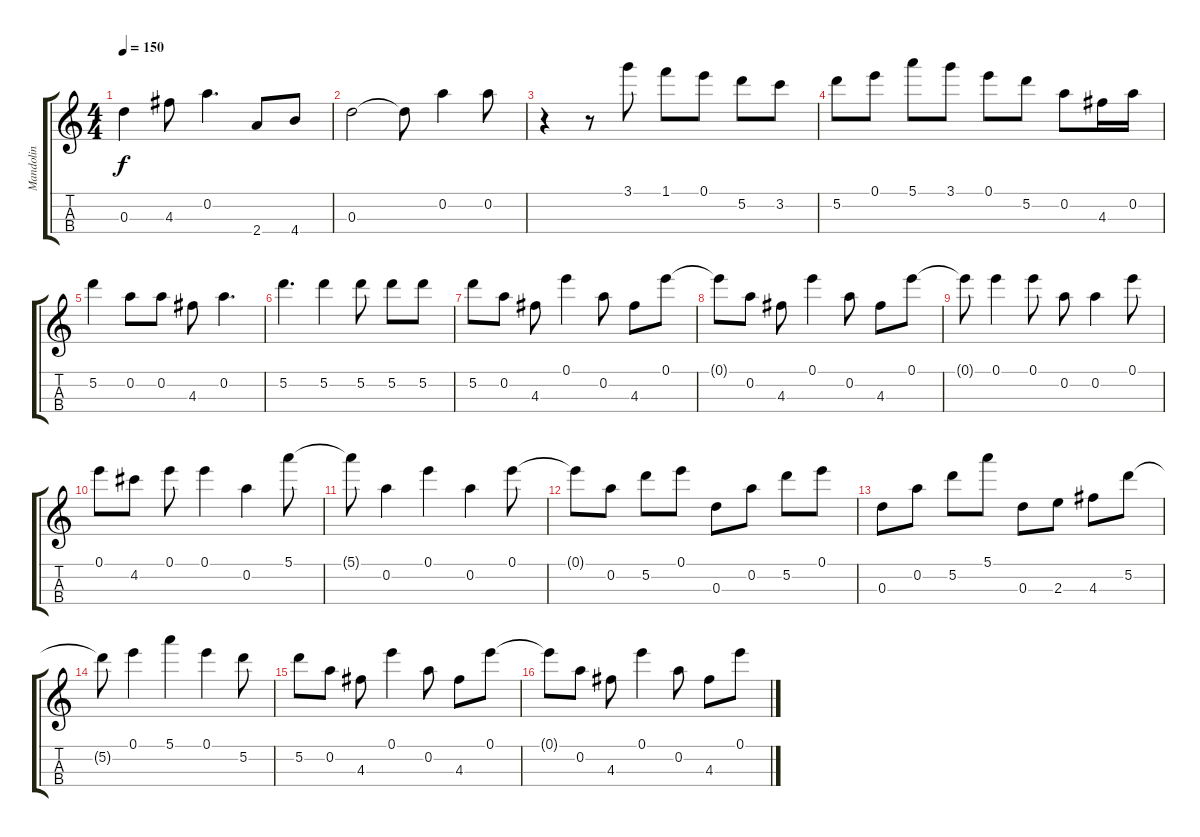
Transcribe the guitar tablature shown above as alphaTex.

\track ("Mandolin" "Mandolin") {instrument banjo}
\staff {score tabs}
\tuning (E5 A4 D4 G3) {hide}
\displaytranspose 12
\ts (4 4)
\tempo 150
\clef g2
\ks c
0.3.4{dy f} 4.3.8 0.2.4{d} 2.4.8 4.4.8 |
0.3.2 0.3{t}.8 0.2.4 0.2.8 |
r.4 r.8 3.1.8 1.1.8 0.1.8 5.2.8 3.2.8 |
5.2.8 0.1.8 5.1.8 3.1.8 0.1.8 5.2.8 0.2.8 4.3.16 0.2.16 |
5.2.4 0.2.8 0.2.8 4.3.8 0.2.4{d} |
5.2.4{d} 5.2.4 5.2.8 5.2.8 5.2.8 |
5.2.8 0.2.8 4.3.8 0.1.4 0.2.8 4.3.8 0.1.8 |
0.1{t}.8 0.2.8 4.3.8 0.1.4 0.2.8 4.3.8 0.1.8 |
0.1{t}.8 0.1.4 0.1.8 0.2.8 0.2.4 0.1.8 |
0.1.8 4.2.8 0.1.8 0.1.4 0.2.4 5.1.8 |
5.1{t}.8 0.2.4 0.1.4 0.2.4 0.1.8 |
0.1{t}.8 0.2.8 5.2.8 0.1.8 0.3.8 0.2.8 5.2.8 0.1.8 |
0.3.8 0.2.8 5.2.8 5.1.8 0.3.8 2.3.8 4.3.8 5.2.8 |
5.2{t}.8 0.1.4 5.1.4 0.1.4 5.2.8 |
5.2.8 0.2.8 4.3.8 0.1.4 0.2.8 4.3.8 0.1.8 |
0.1{t}.8 0.2.8 4.3.8 0.1.4 0.2.8 4.3.8 0.1.8
